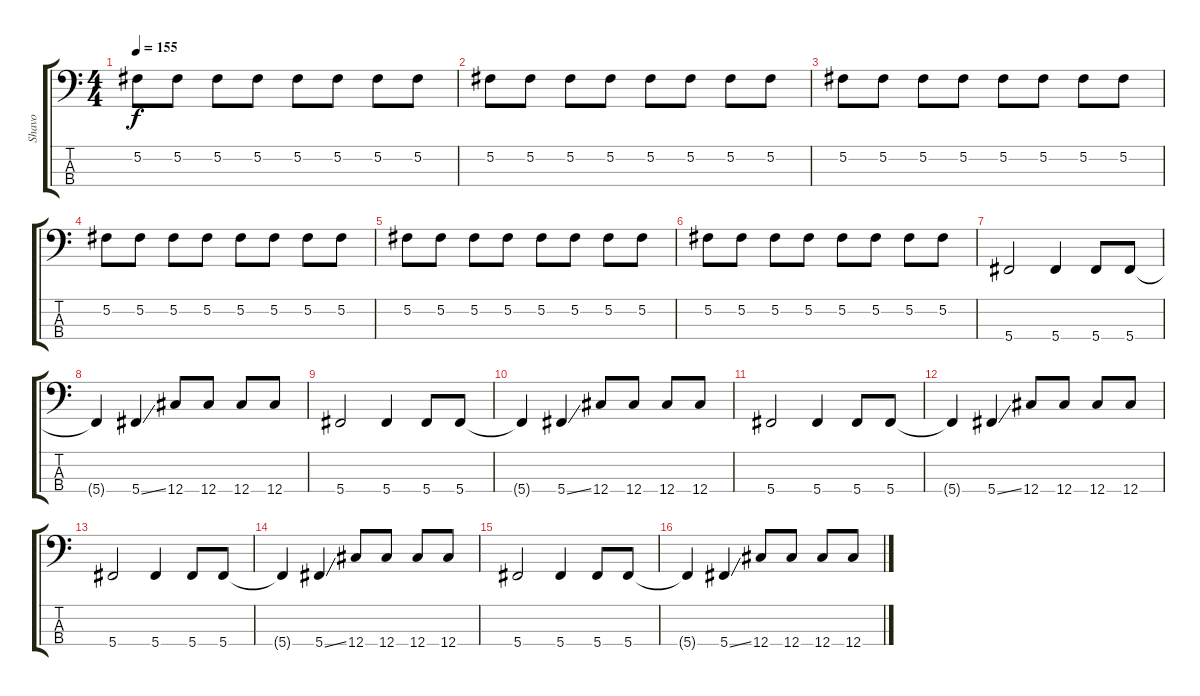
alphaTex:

\track ("Shavo" "Shavo") {instrument electricbassfinger}
\staff {score tabs}
\tuning (Gb2 Db2 Ab1 Db1) {hide}
\ts (4 4)
\tempo 155
\clef f4
\ks c
5.2.8{dy f} 5.2.8 5.2.8 5.2.8 5.2.8 5.2.8 5.2.8 5.2.8 |
5.2.8 5.2.8 5.2.8 5.2.8 5.2.8 5.2.8 5.2.8 5.2.8 |
5.2.8 5.2.8 5.2.8 5.2.8 5.2.8 5.2.8 5.2.8 5.2.8 |
5.2.8 5.2.8 5.2.8 5.2.8 5.2.8 5.2.8 5.2.8 5.2.8 |
5.2.8 5.2.8 5.2.8 5.2.8 5.2.8 5.2.8 5.2.8 5.2.8 |
5.2.8 5.2.8 5.2.8 5.2.8 5.2.8 5.2.8 5.2.8 5.2.8 |
5.4.2 5.4.4 5.4.8 5.4.8 |
5.4{t}.4 5.4{ss}.4 12.4.8 12.4.8 12.4.8 12.4.8 |
5.4.2 5.4.4 5.4.8 5.4.8 |
5.4{t}.4 5.4{ss}.4 12.4.8 12.4.8 12.4.8 12.4.8 |
5.4.2 5.4.4 5.4.8 5.4.8 |
5.4{t}.4 5.4{ss}.4 12.4.8 12.4.8 12.4.8 12.4.8 |
5.4.2 5.4.4 5.4.8 5.4.8 |
5.4{t}.4 5.4{ss}.4 12.4.8 12.4.8 12.4.8 12.4.8 |
5.4.2 5.4.4 5.4.8 5.4.8 |
5.4{t}.4 5.4{ss}.4 12.4.8 12.4.8 12.4.8 12.4.8
